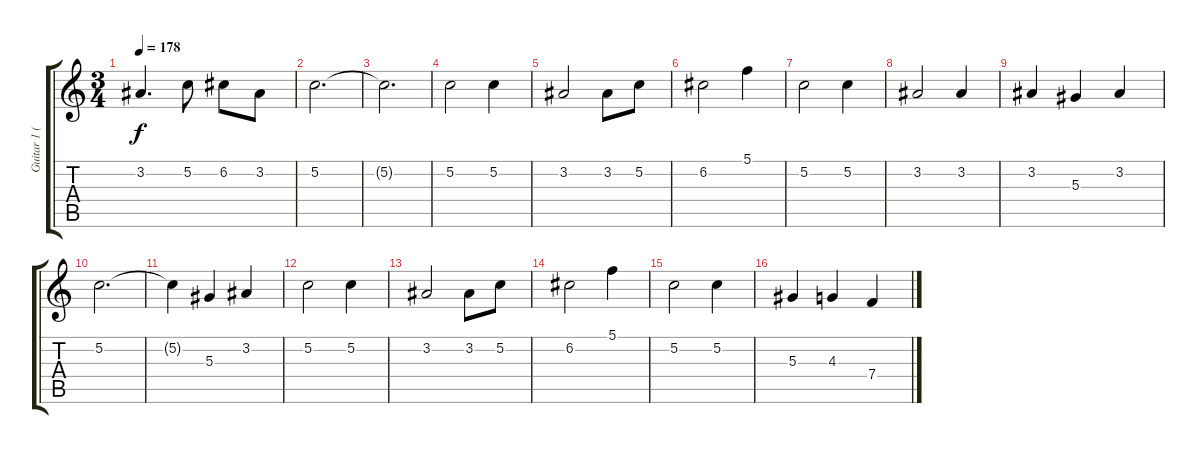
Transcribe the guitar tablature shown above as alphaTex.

\track ("Guitar 1 (Lead)" "Guitar 1 (") {instrument distortionguitar}
\staff {score tabs}
\tuning (C4 G3 Eb3 Bb2 F2 C2) {hide}
\ts (3 4)
\tempo 178
\clef g2
\ks c
3.2.4{d dy f} 5.2.8 6.2.8 3.2.8 |
5.2.2{d} |
5.2{t}.2{d} |
5.2.2 5.2.4 |
3.2.2 3.2.8 5.2.8 |
6.2.2 5.1.4 |
5.2.2 5.2.4 |
3.2.2 3.2.4 |
3.2.4 5.3.4 3.2.4 |
5.2.2{d} |
5.2{t}.4 5.3.4 3.2.4 |
5.2.2 5.2.4 |
3.2.2 3.2.8 5.2.8 |
6.2.2 5.1.4 |
5.2.2 5.2.4 |
5.3.4 4.3.4 7.4.4
